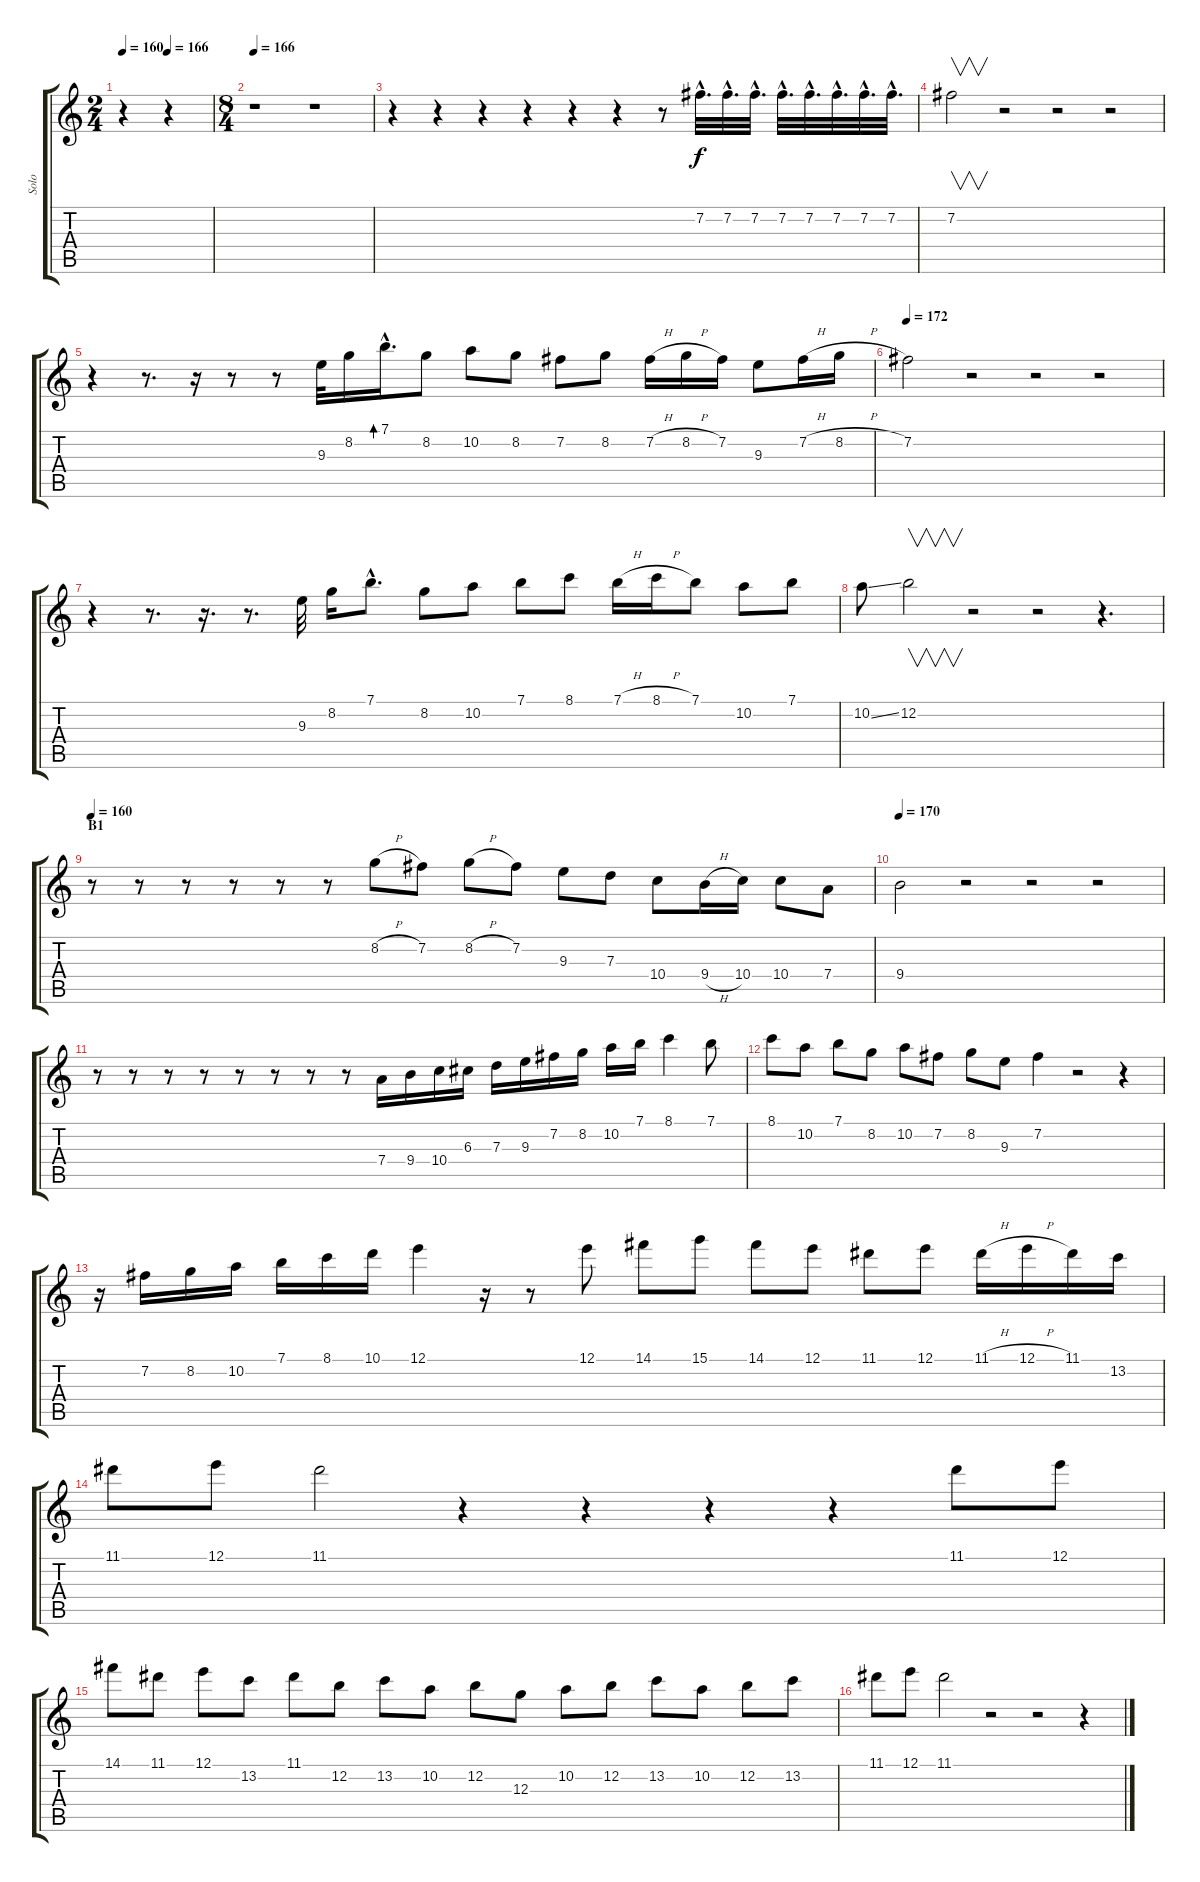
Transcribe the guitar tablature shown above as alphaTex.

\track ("Solo" "Solo") {instrument acousticguitarsteel}
\staff {score tabs}
\tuning (E4 B3 G3 D3 A2 E2) {hide}
\ts (2 4)
\tempo 160
\tempo 120
\tempo (166 0.5)
\tempo 160
\clef g2
\ks c
r.4{dy f instrument acousticguitarsteel} r.4 |
\ts (8 4)
\tempo 166
r.1 r.1 |
r.4 r.4 r.4 r.4 r.4 r.4 r.8 7.2{hac}.32{d} 7.2{hac}.32{d} 7.2{hac}.32{d} 7.2{hac}.32{d} 7.2{hac}.32{d} 7.2{hac}.32{d} 7.2{hac}.32{d} 7.2{hac}.32{d} |
7.2.2{v} r.2 r.2 r.2 |
r.4 r.8{d} r.16 r.8 r.8 9.3.32 8.2.16 7.1{hac}.16{d bd 480} 8.2.8 10.2.8 8.2.8 7.2.8 8.2.8 7.2{h}.16 8.2{h}.16 7.2.16 9.3.8 7.2{h}.16 8.2{h}.16 |
\tempo 172
7.2.2 r.2 r.2 r.2 |
r.4 r.8{d} r.16{d} r.8{d} 9.3.32 8.2.16 7.1{hac}.8{d} 8.2.8 10.2.8 7.1.8 8.1.8 7.1{h}.16 8.1{h}.16 7.1.8 10.2.8 7.1.8 |
10.2{ss}.8 12.2.2{v} r.2 r.2 r.4{d} |
\section ("" "B1")
\tempo 160
r.8 r.8 r.8 r.8 r.8 r.8 8.2{h}.8 7.2.8 8.2{h}.8 7.2.8 9.3.8 7.3.8 10.4.8 9.4{h}.16 10.4.16 10.4.8 7.4.8 |
\tempo 170
9.4.2 r.2 r.2 r.2 |
r.8 r.8 r.8 r.8 r.8 r.8 r.8 r.8 7.4.16 9.4.16 10.4.16 6.3.16 7.3.16 9.3.16 7.2.16 8.2.16 10.2.16 7.1.16 8.1.4 7.1.8 |
8.1.8 10.2.8 7.1.8 8.2.8 10.2.8 7.2.8 8.2.8 9.3.8 7.2.4 r.2 r.4 |
r.16 7.2.16 8.2.16 10.2.16 7.1.16 8.1.16 10.1.16 12.1.4 r.16 r.8 12.1.8 14.1.8 15.1.8 14.1.8 12.1.8 11.1.8 12.1.8 11.1{h}.16 12.1{h}.16 11.1.16 13.2.16 |
11.1.8 12.1.8 11.1.2 r.4 r.4 r.4 r.4 11.1.8 12.1.8 |
14.1.8 11.1.8 12.1.8 13.2.8 11.1.8 12.2.8 13.2.8 10.2.8 12.2.8 12.3.8 10.2.8 12.2.8 13.2.8 10.2.8 12.2.8 13.2.8 |
11.1.8 12.1.8 11.1.2 r.2 r.2 r.4
